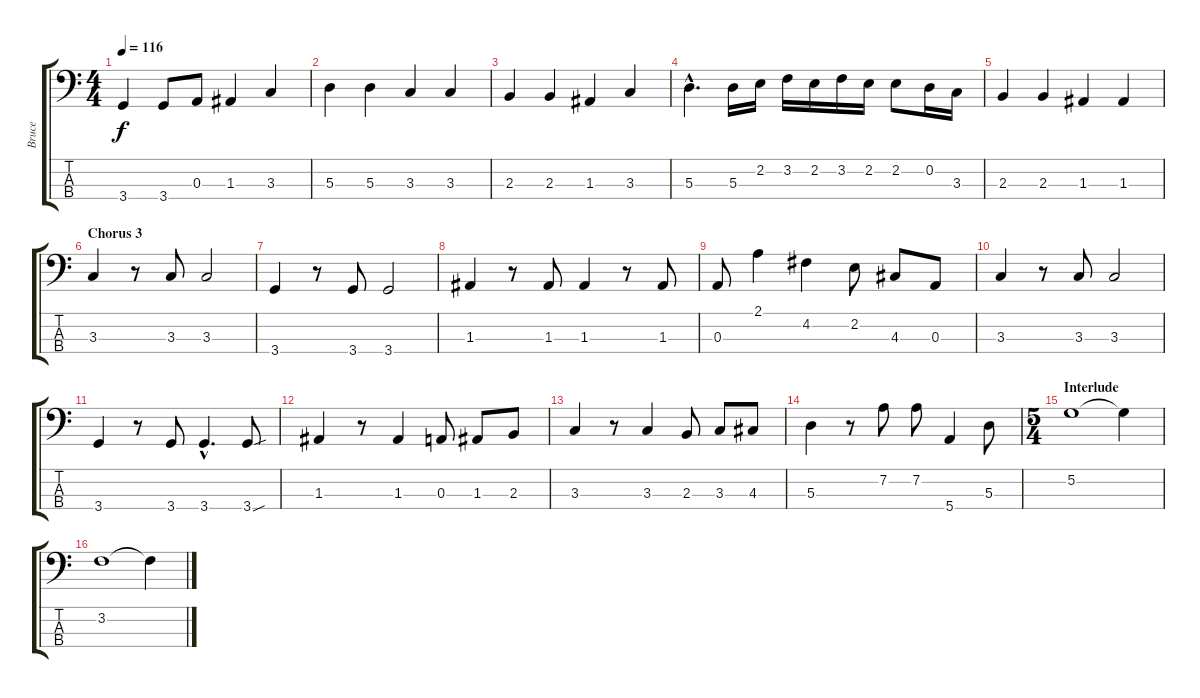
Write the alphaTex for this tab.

\track ("Bruce" "Bruce") {instrument electricbassfinger}
\staff {score tabs}
\tuning (G2 D2 A1 E1) {hide}
\ts (4 4)
\tempo 116
\clef f4
\ks c
3.4.4{dy f} 3.4.8 0.3.8 1.3.4 3.3.4 |
5.3.4 5.3.4 3.3.4 3.3.4 |
2.3.4 2.3.4 1.3.4 3.3.4 |
5.3{hac}.4{d} 5.3.16 2.2.16 3.2.16 2.2.16 3.2.16 2.2.16 2.2.8 0.2.16 3.3.16 |
2.3.4 2.3.4 1.3.4 1.3.4 |
\section ("" "Chorus 3")
3.3.4 r.8 3.3.8 3.3.2 |
3.4.4 r.8 3.4.8 3.4.2 |
1.3.4 r.8 1.3.8 1.3.4 r.8 1.3.8 |
0.3.8 2.1.4 4.2.4 2.2.8 4.3.8 0.3.8 |
3.3.4 r.8 3.3.8 3.3.2 |
3.4.4 r.8 3.4.8 3.4{hac}.4{d} 3.4{sou}.8 |
1.3.4 r.8 1.3.4 0.3.8 1.3.8 2.3.8 |
3.3.4 r.8 3.3.4 2.3.8 3.3.8 4.3.8 |
5.3.4 r.8 7.2.8 7.2.8 5.4.4 5.3.8 |
\ts (5 4)
\section ("" "Interlude")
5.2.1 5.2{t}.4 |
3.2.1 3.2{t}.4
